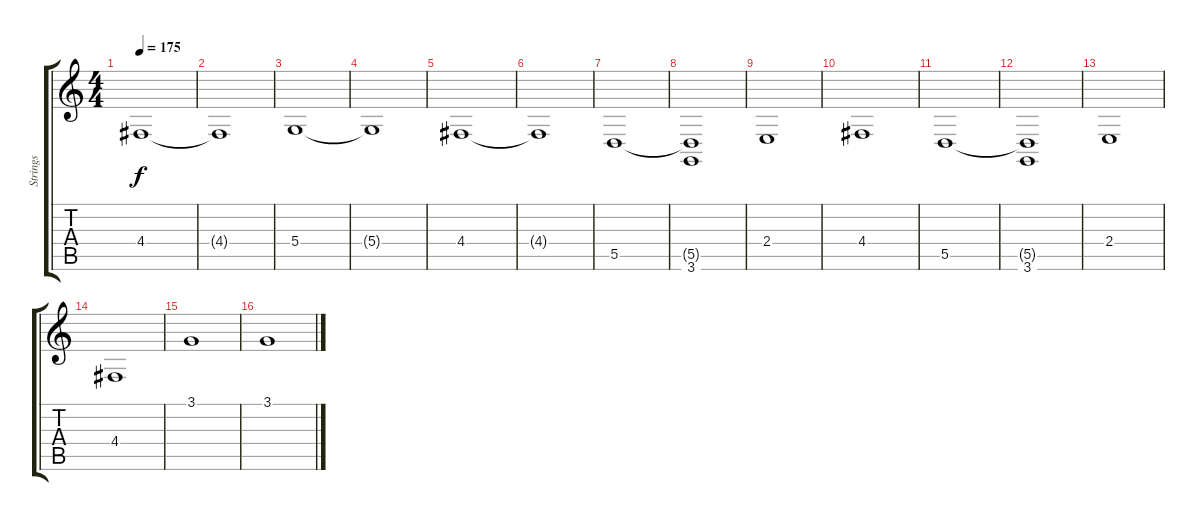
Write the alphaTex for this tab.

\track ("Strings" "Strings") {instrument stringensemble1 bank 4}
\staff {score tabs}
\tuning (E4 B3 G3 D3 A2 E2) {hide}
\ts (4 4)
\tempo 175
\clef g2
\ks c
4.4{t}.1{dy f} |
4.4{t}.1 |
5.4.1 |
5.4{t}.1 |
4.4.1 |
4.4{t}.1 |
5.5.1 |
(5.5{t} 3.6).1 |
2.4.1 |
4.4.1 |
5.5.1 |
(5.5{t} 3.6).1 |
2.4.1 |
4.4.1 |
3.1.1{volume 12} |
3.1.1
